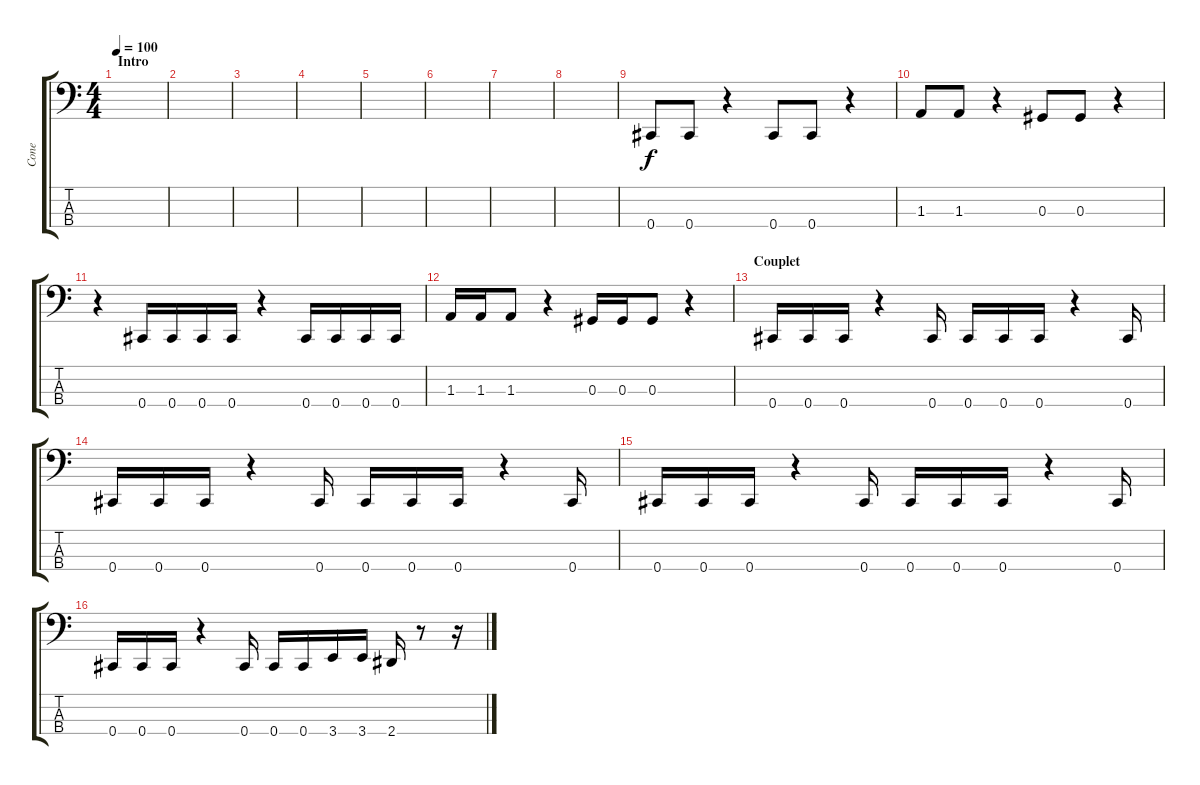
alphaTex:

\track ("Cone" "Cone") {instrument electricbasspick}
\staff {score tabs}
\tuning (Gb2 Db2 Ab1 Db1) {hide}
\ts (4 4)
\section ("" "Intro")
\tempo 100
\clef f4
\ks c
|
|
|
|
|
|
|
|
0.4.8 0.4.8 r.4 0.4.8 0.4.8 r.4 |
1.3.8 1.3.8 r.4 0.3.8 0.3.8 r.4 |
r.4 0.4.16 0.4.16 0.4.16 0.4.16 r.4 0.4.16 0.4.16 0.4.16 0.4.16 |
1.3.16 1.3.16 1.3.8 r.4 0.3.16 0.3.16 0.3.8 r.4 |
\section ("" "Couplet")
0.4.16 0.4.16 0.4.16 r.4 0.4.16 0.4.16 0.4.16 0.4.16 r.4 0.4.16 |
0.4.16 0.4.16 0.4.16 r.4 0.4.16 0.4.16 0.4.16 0.4.16 r.4 0.4.16 |
0.4.16 0.4.16 0.4.16 r.4 0.4.16 0.4.16 0.4.16 0.4.16 r.4 0.4.16 |
0.4.16 0.4.16 0.4.16 r.4 0.4.16 0.4.16 0.4.16 3.4.16 3.4.16 2.4.16 r.8 r.16
